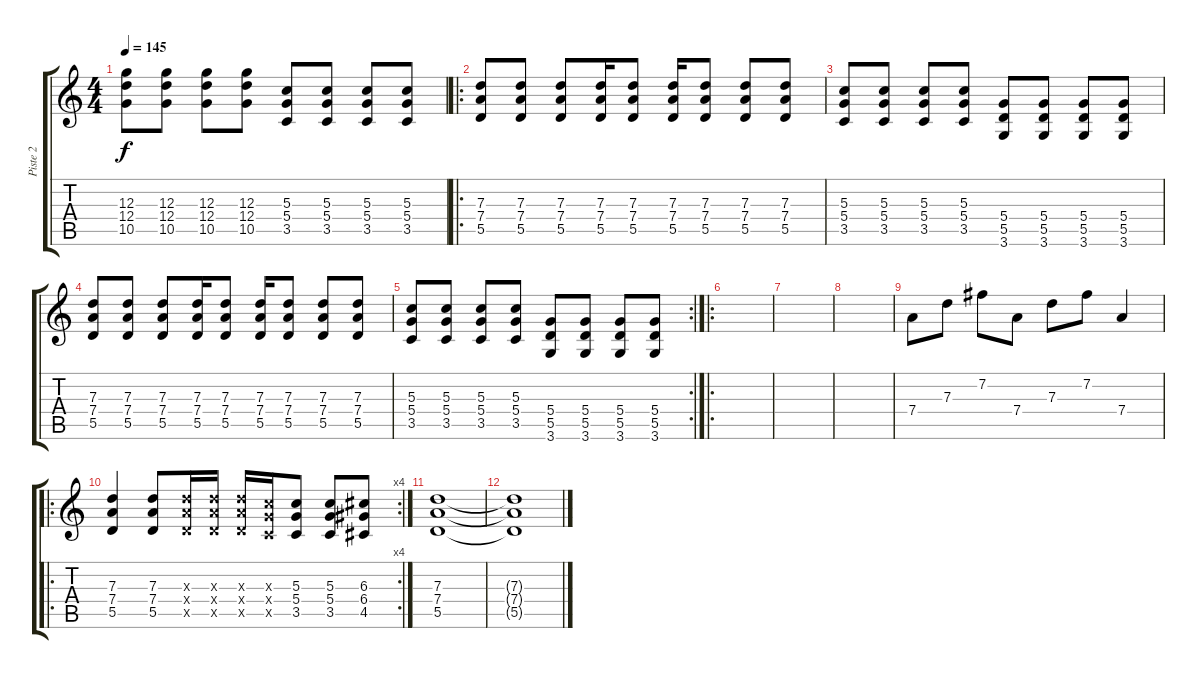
\track ("Piste 2" "Piste 2") {instrument distortionguitar}
\staff {score tabs}
\tuning (E4 B3 G3 D3 A2 E2) {hide}
\ts (4 4)
\tempo 145
\clef g2
\ks c
(12.3 12.4 10.5).8{dy f} (12.3 12.4 10.5).8 (12.3 12.4 10.5).8 (12.3 12.4 10.5).8 (5.3 5.4 3.5).8 (5.3 5.4 3.5).8 (5.3 5.4 3.5).8 (5.3 5.4 3.5).8 |
\ro
(7.3 7.4 5.5).8 (7.3 7.4 5.5).8 (7.3 7.4 5.5).8 (7.3 7.4 5.5).16 (7.3 7.4 5.5).8 (7.3 7.4 5.5).16 (7.3 7.4 5.5).8 (7.3 7.4 5.5).8 (7.3 7.4 5.5).8 |
(5.3 5.4 3.5).8 (5.3 5.4 3.5).8 (5.3 5.4 3.5).8 (5.3 5.4 3.5).8 (5.4 5.5 3.6).8 (5.4 5.5 3.6).8 (5.4 5.5 3.6).8 (5.4 5.5 3.6).8 |
(7.3 7.4 5.5).8 (7.3 7.4 5.5).8 (7.3 7.4 5.5).8 (7.3 7.4 5.5).16 (7.3 7.4 5.5).8 (7.3 7.4 5.5).16 (7.3 7.4 5.5).8 (7.3 7.4 5.5).8 (7.3 7.4 5.5).8 |
\rc 2
(5.3 5.4 3.5).8 (5.3 5.4 3.5).8 (5.3 5.4 3.5).8 (5.3 5.4 3.5).8 (5.4 5.5 3.6).8 (5.4 5.5 3.6).8 (5.4 5.5 3.6).8 (5.4 5.5 3.6).8 |
\ro
|
|
|
7.4.8 7.3.8 7.2.8 7.4.8 7.3.8 7.2.8 7.4.4 |
\ro
\rc 4
(7.3 7.4 5.5).4 (7.3 7.4 5.5).8 (7.3{x} 7.4{x} 5.5{x}).16 (7.3{x} 7.4{x} 5.5{x}).16 (7.3{x} 7.4{x} 5.5{x}).16 (5.3{x} 5.4{x} 3.5{x}).16 (5.3 5.4 3.5).8 (5.3 5.4 3.5).8 (6.3 6.4 4.5).8 |
(7.3 7.4 5.5).1 |
(7.3{t} 7.4{t} 5.5{t}).1
